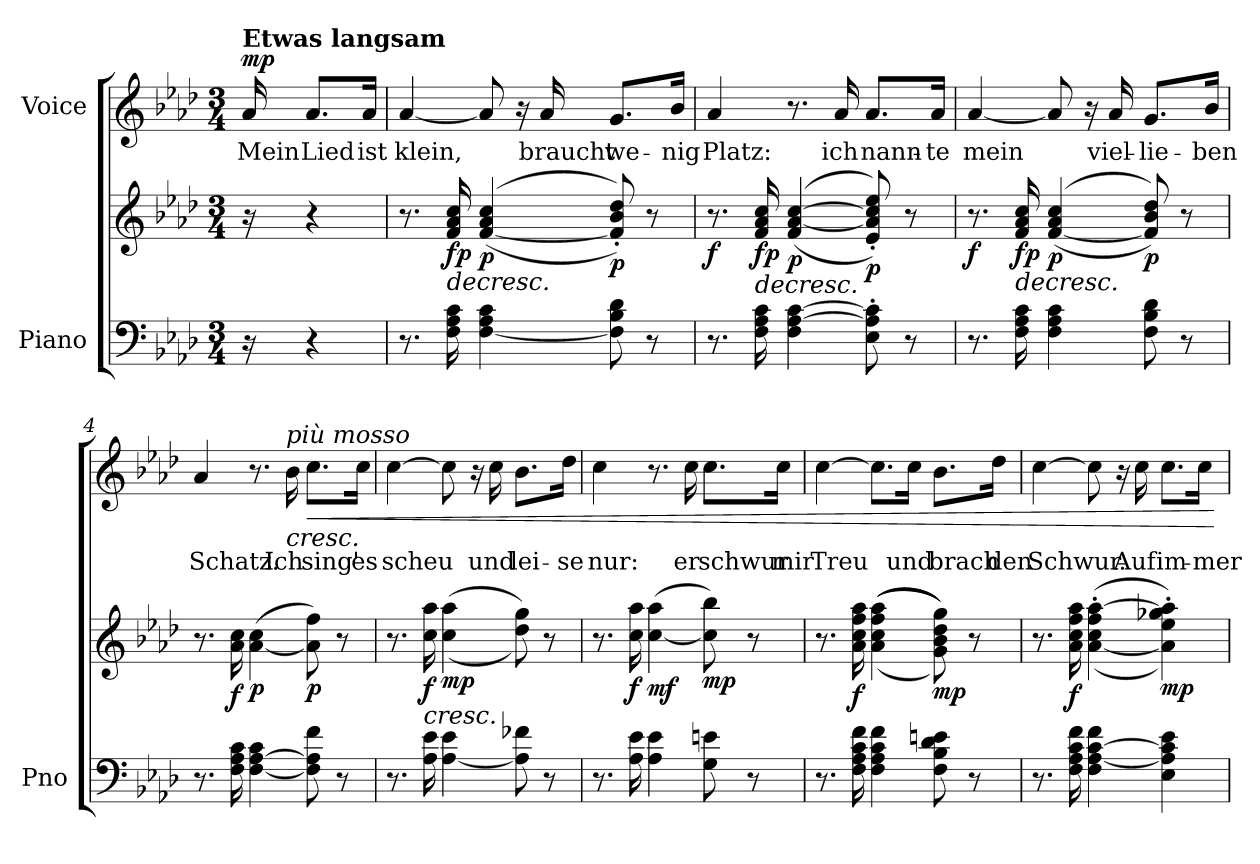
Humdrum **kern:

**kern	**kern	**dynam	**kern	**text	**dynam
*part2	*part2	*part2	*part1	*part1	*part1
*staff3	*staff2	*staff2/3	*staff1	*staff1	*staff1
*I"Piano	*	*	*I"Voice	*	*
*I'Pno	*	*	*	*	*
*clefF4	*clefG2	*	*clefG2	*	*
*k[b-e-a-d-]	*k[b-e-a-d-]	*	*k[b-e-a-d-]	*	*
*M3/4	*M3/4	*	*M3/4	*	*
=	=	=	=	=	=
!	!	!	!LO:TX:a:B:t=Etwas langsam	!	!
!	!	!	!	!LO:LY:b	!LO:DY:a
16r	16r	.	16a-/	Mein	mp
!	!	!	!	!LO:LY:b	!
4r	4r	.	8.a-/L	Lied	.
!	!	!	!	!LO:LY:b	!
.	.	.	16a-/Jk	ist	.
=1	=1	=1	=1	=1	=1
!	!	!	!	!LO:LY:b	!
8.r	8.r	.	[4a-/	klein,	.
!	!	!LO:HP:b	!	!	!
!	!	!LO:DY:n=1:b	!	!	!
16F\ 16A-\ 16c\	16f/ 16a-/ 16cc/	> fp	.	.	.
!	!	!LO:DY:n=2:b	!	!	!
[4F\ 4A-\ 4c\	(([4f/ 4a-/ 4cc/	p	8a-/]	.	.
.	.	.	16r	.	.
!	!	!	!	!LO:LY:b	!
.	.	.	16a-/	braucht	.
!	!	!LO:DY:n=3:b	!	!LO:LY:b	!
8F\] 8B-\ 8d-\	8f/]' 8b-/' 8dd-/'))	] p	8.g/L	we-	.
8r	8r	.	.	.	.
!	!	!	!	!LO:LY:b	!
.	.	.	16b-/Jk	-nig	.
=2	=2	=2	=2	=2	=2
!	!	!LO:DY:b	!	!LO:LY:b	!
8.r	8.r	f	4a-/	Platz:	.
!	!	!LO:HP:b	!	!	!
!	!	!LO:DY:n=1:b	!	!	!
16F\ 16A-\ 16c\	16f/ 16a-/ 16cc/	> fp	.	.	.
!	!	!LO:DY:n=2:b	!	!	!
4F\ [4A-\ [4c\	((4f/ [4a-/ [4cc/	p	8.r	.	.
!	!	!	!	!LO:LY:b	!
.	.	.	16a-/	ich	.
!	!	!LO:DY:n=3:b	!	!LO:LY:b	!
8E-\' 8A-\]' 8c\]'	8e-/' 8a-/]' 8cc/]' 8ee-/'))	] p	8.a-/L	nann-	.
8r	8r	.	.	.	.
!	!	!	!	!LO:LY:b	!
.	.	.	16a-/Jk	-te	.
!!LO:LB:g=z
=3	=3	=3	=3	=3	=3
!	!	!LO:DY:b	!	!LO:LY:b	!
8.r	8.r	f	[4a-/	mein	.
!	!	!LO:HP:b	!	!	!
!	!	!LO:DY:n=1:b	!	!	!
16F\ 16A-\ 16c\	16f/ 16a-/ 16cc/	> fp	.	.	.
!	!	!LO:DY:n=2:b	!	!	!
4F\ 4A-\ 4c\	(([4f/ 4a-/ 4cc/	p	8a-/]	.	.
.	.	.	16r	.	.
!	!	!	!	!LO:LY:b	!
.	.	.	16a-/	viel-	.
!	!	!LO:DY:n=3:b	!	!LO:LY:b	!
8F\ 8B-\ 8d-\	8f/] 8b-/ 8dd-/))	] p	8.g/L	-lie-	.
8r	8r	.	.	.	.
!	!	!	!	!LO:LY:b	!
.	.	.	16b-/Jk	-ben	.
=4	=4	=4	=4	=4	=4
!	!	!	!	!LO:LY:b	!
8.r	8.r	.	4a-/	Schatz.	.
!	!	!LO:DY:b	!	!	!
16F\ 16A-\ 16c\	16a-\ 16cc\	f	.	.	.
!	!	!LO:DY:b	!	!	!
[4F\ [4A-\ 4c\	(>[4a-\ 4cc\	p	8.r	.	.
*	*	*	*MM69	*	*
!	!	!	!LO:TX:a:i:t=più mosso	!	!
!	!	!	!	!LO:LY:b	!LO:HP:b
.	.	.	16b-\	Ich	<
!	!	!LO:DY:b	!	!LO:LY:b	!LO:HP:b
8F\] 8A-\] 8f\	8a-\] 8ff\)	p	8.cc\L	sing'	<
8r	8r	.	.	.	.
!	!	!	!	!LO:LY:b	!
.	.	.	16cc\Jk	es	.
=5	=5	=5	=5	=5	=5
*	*	*	*MM70	*	*
!	!	!	!	!LO:LY:b	!
8.r	8.r	.	[4cc\	scheu	.
!	!	!LO:HP:b	!	!	!
!	!	!LO:DY:n=1:b	!	!	!
16A-\ 16e-\	16cc\ 16aa-\	< f	.	.	.
!	!	!LO:DY:n=2:b	!	!	!
[4A-\ 4e-\	((4cc\ 4aa-\	mp	8cc\]	.	.
*	*	*	*MM71	*	*
.	.	.	16r	.	.
!	!	!	!	!LO:LY:b	!
.	.	.	16cc\	und	.
!	!	!	!	!LO:LY:b	!
8A-\] 8f-X\	8dd-\ 8gg\))	.	8.b-\L	lei-	.
8r	8r	.	.	.	.
!	!	!	!	!LO:LY:b	!
.	.	.	16dd-\Jk	-se	.
=6	=6	=6	=6	=6	=6
*	*	*	*MM72	*	*
!	!	!	!	!LO:LY:b	!
8.r	8.r	.	4cc\	nur:	.
!	!	!LO:DY:b	!	!	!
16A-\ 16e-\	16cc\ 16aa-\	f	.	.	.
*	*	*	*MM73	*	*
!	!	!LO:DY:b	!	!	!
4A-\ 4e-\	(>[4cc\ 4aa-\	mf	8.r	.	.
!	!	!	!	!LO:LY:b	!
.	.	.	16cc\	er	.
!	!	!LO:DY:b	!	!LO:LY:b	!
8G\ 8en\	8cc\] 8bb-\)	mp	8.cc\L	schwur	.
8r	8r	.	.	.	.
!	!	!	!	!LO:LY:b	!
.	.	.	16cc\Jk	mir	.
.	.	[	.	.	.
!!LO:LB:g=z
=7	=7	=7	=7	=7	=7
*	*	*	*MM74	*	*
!	!	!	!	!LO:LY:b	!
8.r	8.r	.	[4cc\	Treu	.
!	!	!LO:DY:b	!	!	!
16F\ 16A-\ 16c\ 16f\	16a-\ 16cc\ 16ff\ 16aa-\	f	.	.	.
4F\ 4A-\ 4c\ 4f\	((((4a-\ 4cc\ 4ff\ 4aa-\	.	8.cc\L]	.	.
*	*	*	*MM75	*	*
!	!	!	!	!LO:LY:b	!
.	.	.	16cc\Jk	und	.
!	!	!LO:DY:b	!	!LO:LY:b	!
8F\ 8B-\ 8d-\ 8en\	8g\ 8b-\ 8dd-\ 8gg\))))	mp	8.b-\L	brach	.
8r	8r	.	.	.	.
!	!	!	!	!LO:LY:b	!
.	.	.	16dd-\Jk	den	.
=8	=8	=8	=8	=8	=8
*	*	*	*MM76	*	*
!	!	!	!	!LO:LY:b	!
8.r	8.r	.	[4cc\	Schwur.	.
!	!	!LO:DY:b	!	!	!
16F\ 16A-\ 16c\ 16f\	16a-\ 16cc\ 16ff\ 16aa-\	f	.	.	.
4F\ [4A-\ [4c\ 4f\	(>([4a-\' 4cc\' 4ff\' [4aa-\'	.	8cc\]	.	.
.	.	.	16r	.	.
!	!	!	!	!LO:LY:b	!
.	.	.	16cc\	Auf	.
!	!	!LO:DY:b	!	!LO:LY:b	!
4E-\ 4A-\] 4c\] 4e-\	4a-\]' 4ee-\' 4gg-X\' 4aa-\]'))	mp	8.cc\L	im-	.
!	!	!	!	!LO:LY:b	!
.	.	.	16cc\Jk	-mer	.
.	.	.	.	.	[ [
=	=	=	=	=	=
*-	*-	*-	*-	*-	*-
